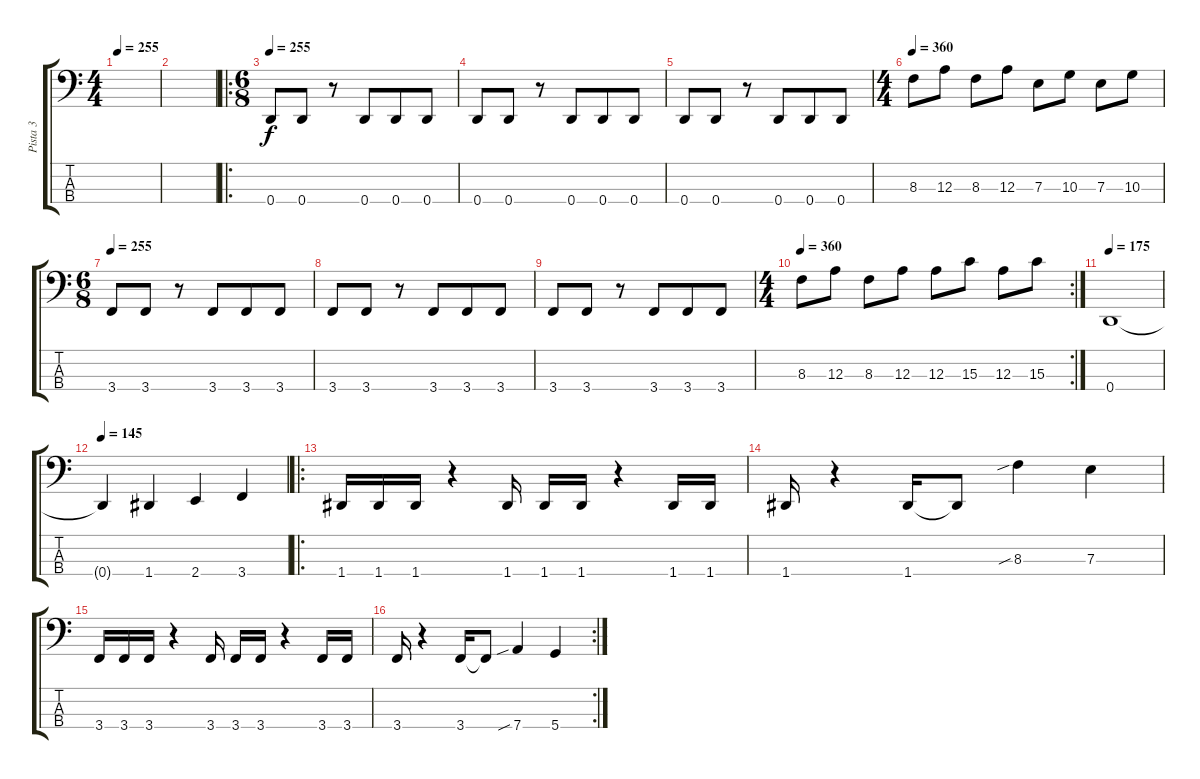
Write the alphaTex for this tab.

\track ("Pista 3" "Pista 3") {instrument electricbasspick}
\staff {score tabs}
\tuning (G2 D2 A1 D1) {hide}
\ts (4 4)
\tempo 255
\clef f4
\ks c
|
|
\ro
\ts (6 8)
\tempo 255
0.4.8 0.4.8 r.8 0.4.8 0.4.8 0.4.8 |
0.4.8 0.4.8 r.8 0.4.8 0.4.8 0.4.8 |
0.4.8 0.4.8 r.8 0.4.8 0.4.8 0.4.8 |
\ts (4 4)
\tempo 360
8.3.8 12.3.8 8.3.8 12.3.8 7.3.8 10.3.8 7.3.8 10.3.8 |
\ts (6 8)
\tempo 255
3.4.8 3.4.8 r.8 3.4.8 3.4.8 3.4.8 |
3.4.8 3.4.8 r.8 3.4.8 3.4.8 3.4.8 |
3.4.8 3.4.8 r.8 3.4.8 3.4.8 3.4.8 |
\rc 2
\ts (4 4)
\tempo 360
8.3.8 12.3.8 8.3.8 12.3.8 12.3.8 15.3.8 12.3.8 15.3.8 |
\tempo 175
0.4.1 |
\tempo 145
0.4{t}.4 1.4.4 2.4.4 3.4.4 |
\ro
1.4.16 1.4.16 1.4.16 r.4 1.4.16 1.4.16 1.4.16 r.4 1.4.16 1.4.16 |
1.4.16 r.4 1.4.16 1.4{t}.8 8.3{sib}.4 7.3.4 |
3.4.16 3.4.16 3.4.16 r.4 3.4.16 3.4.16 3.4.16 r.4 3.4.16 3.4.16 |
\rc 2
3.4.16 r.4 3.4.16 3.4{t}.8 7.4{sib}.4 5.4.4
